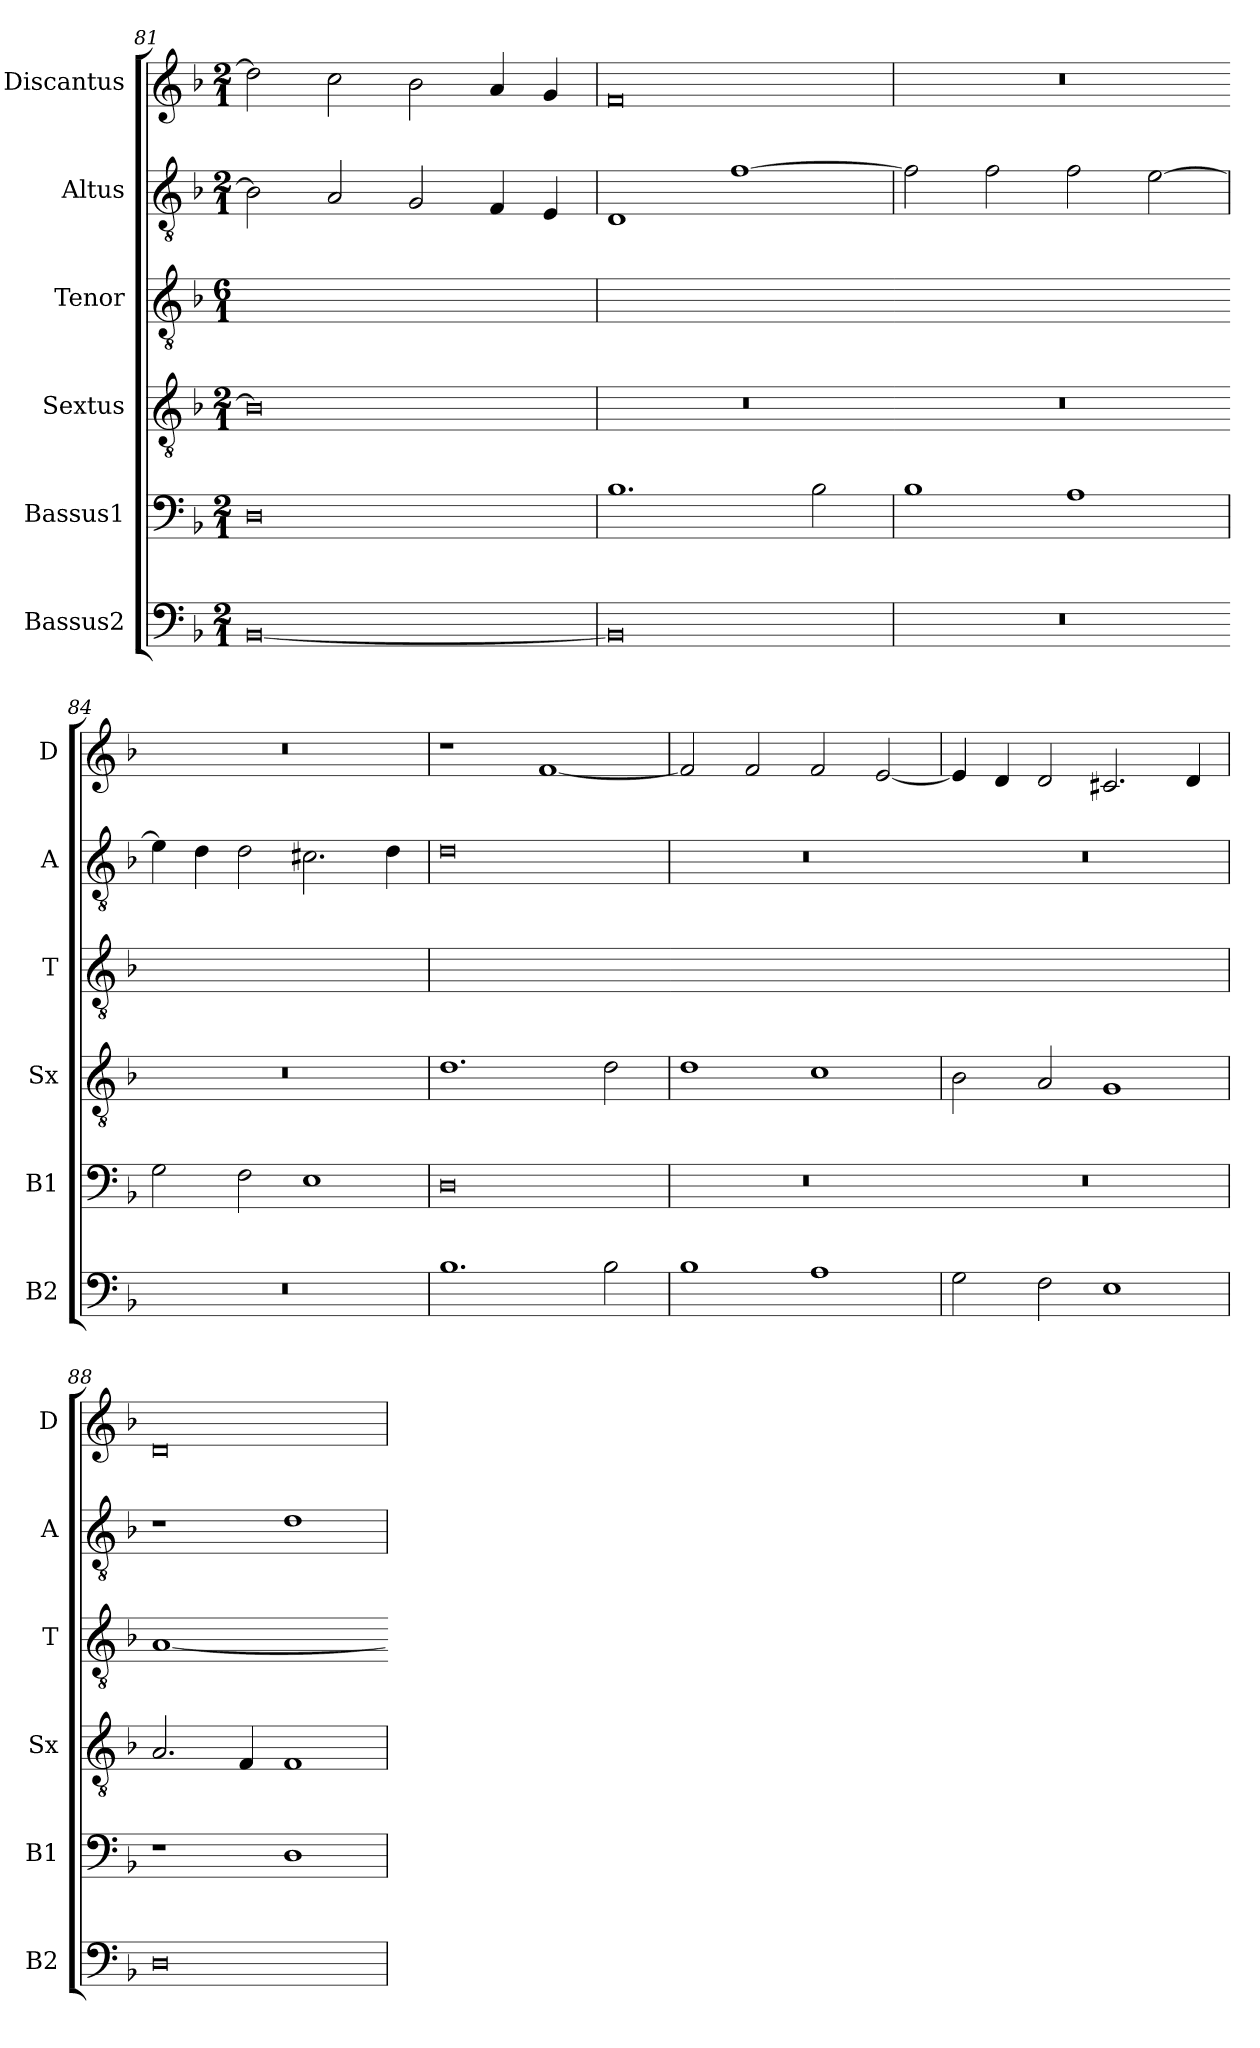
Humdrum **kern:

**kern	**kern	**kern	**kern	**kern	**kern
*part6	*part5	*part4	*part3	*part2	*part1
*staff6	*staff5	*staff4	*staff3	*staff2	*staff1
*I"Bassus2	*I"Bassus1	*I"Sextus	*I"Tenor	*I"Altus	*I"Discantus
*I'B2	*I'B1	*I'Sx	*I'T	*I'A	*I'D
*clefF4	*clefF4	*clefGv2	*clefGv2	*clefGv2	*clefG2
*k[b-]	*k[b-]	*k[b-]	*k[b-]	*k[b-]	*k[b-]
*M2/1	*M2/1	*M2/1	*M6/1	*M2/1	*M2/1
=81	=81	=81	=81	=81	=81
!	!	!	!LO:N:vis=1	!	!
[0BB-	0D	0B-]	0dyy]	2B-\]	2dd\]
.	.	.	.	2A/	2cc\
.	.	.	.	2G/	2b-\
.	.	.	.	4F/	4a/
.	.	.	.	4E/	4g/
=82	=82	=82	=82	=82	=82
!	!	!	!LO:N:vis=1	!	!
0BB-]	1.B-	0r	0r	1D	0f
.	.	.	.	[1f	.
.	2B-\	.	.	.	.
=83	=83	=83	=83-	=83	=83
!	!	!	!LO:N:vis=1	!	!
0r	1B-	0r	0ryy	2f\]	0r
.	.	.	.	2f\	.
.	1A	.	.	2f\	.
.	.	.	.	[2e\	.
=84	=84	=84	=84-	=84	=84
!	!	!	!LO:N:vis=1	!	!
0r	2G\	0r	0ryy	4e\]	0r
.	.	.	.	4d\	.
.	2F\	.	.	2d\	.
.	1E	.	.	2.c#X\	.
.	.	.	.	4d\	.
=85	=85	=85	=85	=85	=85
!	!	!	!LO:N:vis=1	!	!
1.B-	0D	1.d	0r	0d	1r
.	.	.	.	.	[1f
2B-\	.	2d\	.	.	.
=86	=86	=86	=86-	=86	=86
!	!	!	!LO:N:vis=1	!	!
1B-	0r	1d	0ryy	0r	2f/]
.	.	.	.	.	2f/
1A	.	1c	.	.	2f/
.	.	.	.	.	[2e/
=87	=87	=87	=87-	=87	=87
!	!	!	!LO:N:vis=1	!	!
2G\	0r	2B-\	0ryy	0r	4e/]
.	.	.	.	.	4d/
2F\	.	2A/	.	.	2d/
1E	.	1G	.	.	2.c#X/
.	.	.	.	.	4d/
=88	=88	=88	=88	=88	=88
!	!	!	!LO:N:vis=1	!	!
0D	1r	2.A/	[y0A	1r	0d
.	.	4F/	.	.	.
.	1D	1F	.	1d	.
=	=	=	=-	=	=
*-	*-	*-	*-	*-	*-
